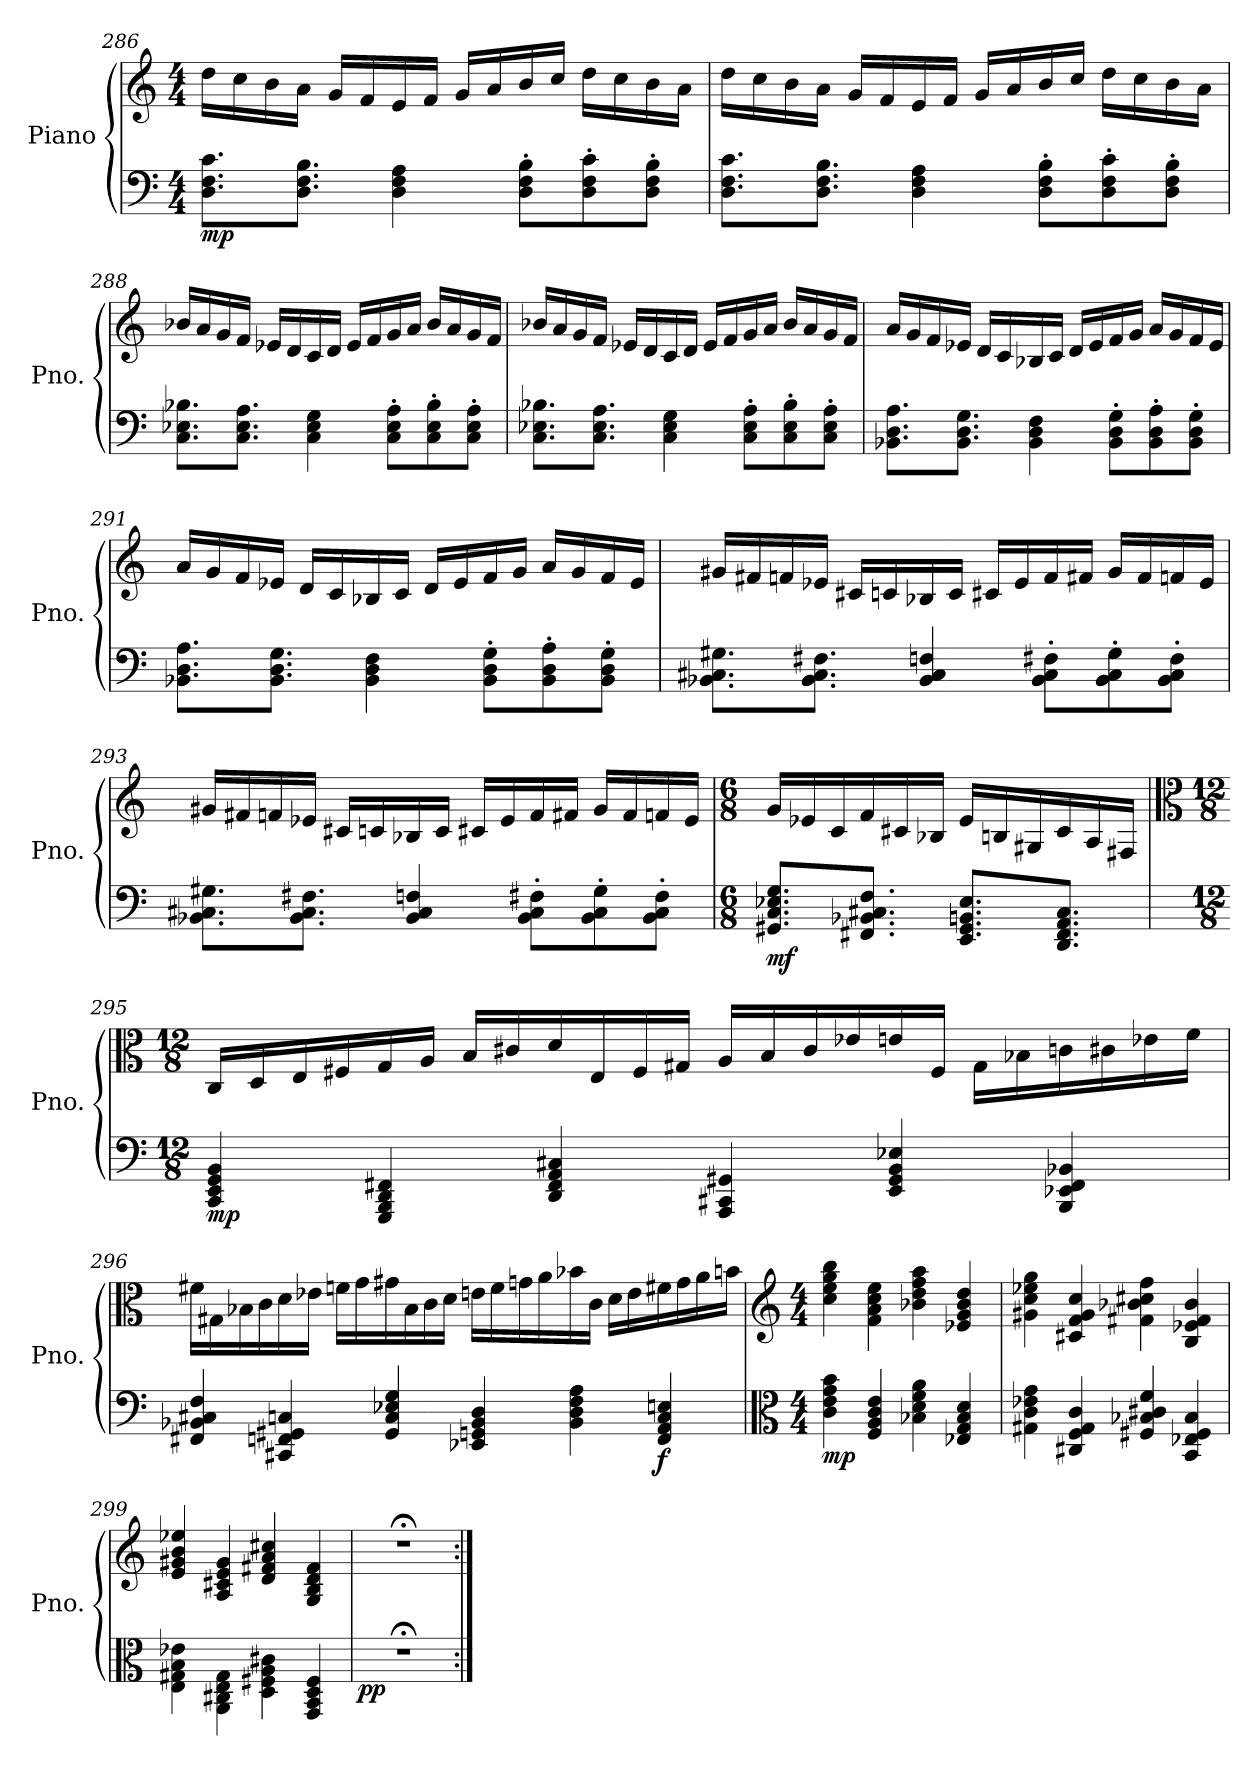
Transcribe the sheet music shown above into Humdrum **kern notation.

**kern	**kern	**dynam
*part1	*part1	*part1
*staff2	*staff1	*staff1/2
*I"Piano	*	*
*I'Pno.	*	*
!!LO:LB:g=z
*clefF4	*clefG2	*
*k[]	*k[]	*
*M4/4	*M4/4	*
=286	=286	=286
!	!	!LO:DY:b=2
8.D\ 8.F\ 8.c\L	16dd\LL	mp
.	16cc\	.
.	16b\	.
8.D\ 8.F\ 8.B\J	16a\JJ	.
.	16g/LL	.
.	16f/	.
4D\ 4F\ 4A\	16e/	.
.	16f/JJ	.
.	16g/LL	.
.	16a/	.
8D\' 8F\' 8B\'L	16b/	.
.	16cc/JJ	.
8D\' 8F\' 8c\'	16dd\LL	.
.	16cc\	.
8D\' 8F\' 8B\'J	16b\	.
.	16a\JJ	.
=287	=287	=287
8.D\ 8.F\ 8.c\L	16dd\LL	.
.	16cc\	.
.	16b\	.
8.D\ 8.F\ 8.B\J	16a\JJ	.
.	16g/LL	.
.	16f/	.
4D\ 4F\ 4A\	16e/	.
.	16f/JJ	.
.	16g/LL	.
.	16a/	.
8D\' 8F\' 8B\'L	16b/	.
.	16cc/JJ	.
8D\' 8F\' 8c\'	16dd\LL	.
.	16cc\	.
8D\' 8F\' 8B\'J	16b\	.
.	16a\JJ	.
=288	=288	=288
8.C\ 8.E-X\ 8.B-X\L	16b-X/LL	.
.	16a/	.
.	16g/	.
8.C\ 8.E-\ 8.A\J	16f/JJ	.
.	16e-X/LL	.
.	16d/	.
4C\ 4E-\ 4G\	16c/	.
.	16d/JJ	.
.	16e-/LL	.
.	16f/	.
8C\' 8E-\' 8A\'L	16g/	.
.	16a/JJ	.
8C\' 8E-\' 8B-\'	16b-/LL	.
.	16a/	.
8C\' 8E-\' 8A\'J	16g/	.
.	16f/JJ	.
!!LO:LB:g=z
=289	=289	=289
8.C\ 8.E-X\ 8.B-X\L	16b-X/LL	.
.	16a/	.
.	16g/	.
8.C\ 8.E-\ 8.A\J	16f/JJ	.
.	16e-X/LL	.
.	16d/	.
4C\ 4E-\ 4G\	16c/	.
.	16d/JJ	.
.	16e-/LL	.
.	16f/	.
8C\' 8E-\' 8A\'L	16g/	.
.	16a/JJ	.
8C\' 8E-\' 8B-\'	16b-/LL	.
.	16a/	.
8C\' 8E-\' 8A\'J	16g/	.
.	16f/JJ	.
=290	=290	=290
8.BB-X\ 8.D\ 8.A\L	16a/LL	.
.	16g/	.
.	16f/	.
8.BB-\ 8.D\ 8.G\J	16e-X/JJ	.
.	16d/LL	.
.	16c/	.
4BB-\ 4D\ 4F\	16B-X/	.
.	16c/JJ	.
.	16d/LL	.
.	16e-/	.
8BB-\' 8D\' 8G\'L	16f/	.
.	16g/JJ	.
8BB-\' 8D\' 8A\'	16a/LL	.
.	16g/	.
8BB-\' 8D\' 8G\'J	16f/	.
.	16e-/JJ	.
!!LO:PB:g=z
=291	=291	=291
8.BB-X\ 8.D\ 8.A\L	16a/LL	.
.	16g/	.
.	16f/	.
8.BB-\ 8.D\ 8.G\J	16e-X/JJ	.
.	16d/LL	.
.	16c/	.
4BB-\ 4D\ 4F\	16B-X/	.
.	16c/JJ	.
.	16d/LL	.
.	16e-/	.
8BB-\' 8D\' 8G\'L	16f/	.
.	16g/JJ	.
8BB-\' 8D\' 8A\'	16a/LL	.
.	16g/	.
8BB-\' 8D\' 8G\'J	16f/	.
.	16e-/JJ	.
=292	=292	=292
8.BB-X\ 8.C#X\ 8.G#X\L	16g#X/LL	.
.	16f#X/	.
.	16fn/	.
8.BB-\ 8.C#\ 8.F#X\J	16e-X/JJ	.
.	16c#X/LL	.
.	16cn/	.
4BB-/ 4C#/ 4Fn/	16B-X/	.
.	16c/JJ	.
.	16c#X/LL	.
.	16e-/	.
8BB-\' 8C#\' 8F#X\'L	16f/	.
.	16f#X/JJ	.
8BB-\' 8C#\' 8G#\'	16g#/LL	.
.	16f#/	.
8BB-\' 8C#\' 8F#\'J	16fn/	.
.	16e-/JJ	.
!!LO:LB:g=z
=293	=293	=293
8.BB-X\ 8.C#X\ 8.G#X\L	16g#X/LL	.
.	16f#X/	.
.	16fn/	.
8.BB-\ 8.C#\ 8.F#X\J	16e-X/JJ	.
.	16c#X/LL	.
.	16cn/	.
4BB-/ 4C#/ 4Fn/	16B-X/	.
.	16c/JJ	.
.	16c#X/LL	.
.	16e-/	.
8BB-\' 8C#\' 8F#X\'L	16f/	.
.	16f#X/JJ	.
8BB-\' 8C#\' 8G#\'	16g#/LL	.
.	16f#/	.
8BB-\' 8C#\' 8F#\'J	16fn/	.
.	16e-/JJ	.
=294	=294	=294
*M6/8	*M6/8	*
!	!	!LO:DY:b=2
8.GG#X/ 8.C/ 8.E-X/ 8.G/L	16g/LL	mf
.	16e-X/	.
.	16c/	.
8.FF#X/ 8.BB-X/ 8.C#X/ 8.F/J	16f/	.
.	16c#X/	.
.	16B-X/JJ	.
8.EE/ 8.GG#/ 8.BBn/ 8.E-/L	16e-/LL	.
.	16Bn/	.
.	16G#X/	.
8.DD/ 8.FF#/ 8.AA/ 8.C#/J	16c#/	.
.	16A/	.
.	16F#X/JJ	.
!!LO:LB:g=z
=295	=295	=295
*	*clefC3	*
*M12/8	*M12/8	*
!	!	!LO:DY:b=2
4CC/ 4EE/ 4GG/ 4BB/	16C/LL	mp
.	16D/	.
.	16E/	.
.	16F#X/	.
4GGG/ 4BBB/ 4DD/ 4FF#X/	16G/	.
.	16A/JJ	.
.	16B/LL	.
.	16c#X/	.
4DD/ 4FF#/ 4AA/ 4C#X/	16d/	.
.	16E/	.
.	16F#/	.
.	16G#X/JJ	.
4AAA/ 4CC#X/ 4GG#X/	16A/LL	.
.	16B/	.
.	16c#/	.
.	16e-X/	.
4EE/ 4GG#/ 4BB/ 4E-X/	16en/	.
.	16F#/JJ	.
.	16G#\LL	.
.	16B-X\	.
4BBB/ 4EE-X/ 4FF#/ 4BB-X/	16cn\	.
.	16c#X\	.
.	16e-X\	.
.	16f\JJ	.
!!LO:LB:g=z
=296	=296	=296
4FF#X/ 4BB-X/ 4C#X/ 4F/	16f#X\LL	.
.	16G#X\	.
.	16B-X\	.
.	16c\	.
4CC#X/ 4FFn/ 4GG#X/ 4Cn/	16d\	.
.	16e-X\JJ	.
.	16fn\LL	.
.	16g\	.
4GG#/ 4C/ 4E-X/ 4G/	16g#X\	.
.	16B-\	.
.	16c\	.
.	16d\JJ	.
4EE-X/ 4GGn/ 4BB-/ 4D/	16en\LL	.
.	16f\	.
.	16gn\	.
.	16a\	.
4BB-\ 4D\ 4F\ 4A\	16b-X\	.
.	16c\JJ	.
.	16d\LL	.
.	16e\	.
!	!	!LO:DY:b=2
4FF/ 4AA/ 4C/ 4En/	16f#X\	f
.	16g\	.
.	16a\	.
.	16bn\JJ	.
=297	=297	=297
*clefC3	*clefG2	*
*M4/4	*M4/4	*
!	!	!LO:DY:b=2
4c\ 4e\ 4g\ 4b\	4cc\ 4ee\ 4gg\ 4bb\	mp
4F/ 4A/ 4c/ 4e/	4f\ 4a\ 4cc\ 4ee\	.
4B-X\ 4d\ 4f\ 4a\	4b-X\ 4dd\ 4ff\ 4aa\	.
4E-X/ 4G/ 4B-/ 4d/	4e-X/ 4g/ 4b-/ 4dd/	.
!!LO:LB:g=z
=298	=298	=298
4G#X\ 4c\ 4e-X\ 4g\	4g#X\ 4cc\ 4ee-X\ 4gg\	.
4C#X/ 4F/ 4G#/ 4c/	4c#X/ 4f/ 4g#/ 4cc/	.
4F#X/ 4B-X/ 4c#X/ 4f/	4f#X\ 4b-X\ 4cc#X\ 4ff\	.
4BB/ 4E-X/ 4F#/ 4B-/	4B/ 4e-X/ 4f#/ 4b-/	.
=299	=299	=299
4E\ 4G#X\ 4B\ 4e-X\	4e/ 4g#X/ 4b/ 4ee-X/	.
4AA\ 4C#X\ 4E\ 4G#\	4A/ 4c#X/ 4e/ 4g#/	.
4D\ 4F#X\ 4A\ 4c#X\	4d/ 4f#X/ 4a/ 4cc#X/	.
4GG/ 4BB/ 4D/ 4F#/	4G/ 4B/ 4d/ 4f#/	.
=300	=300	=300
!	!	!LO:DY:b=2
1r;<	1r;<	pp
=:|!	=:|!	=:|!
*-	*-	*-
